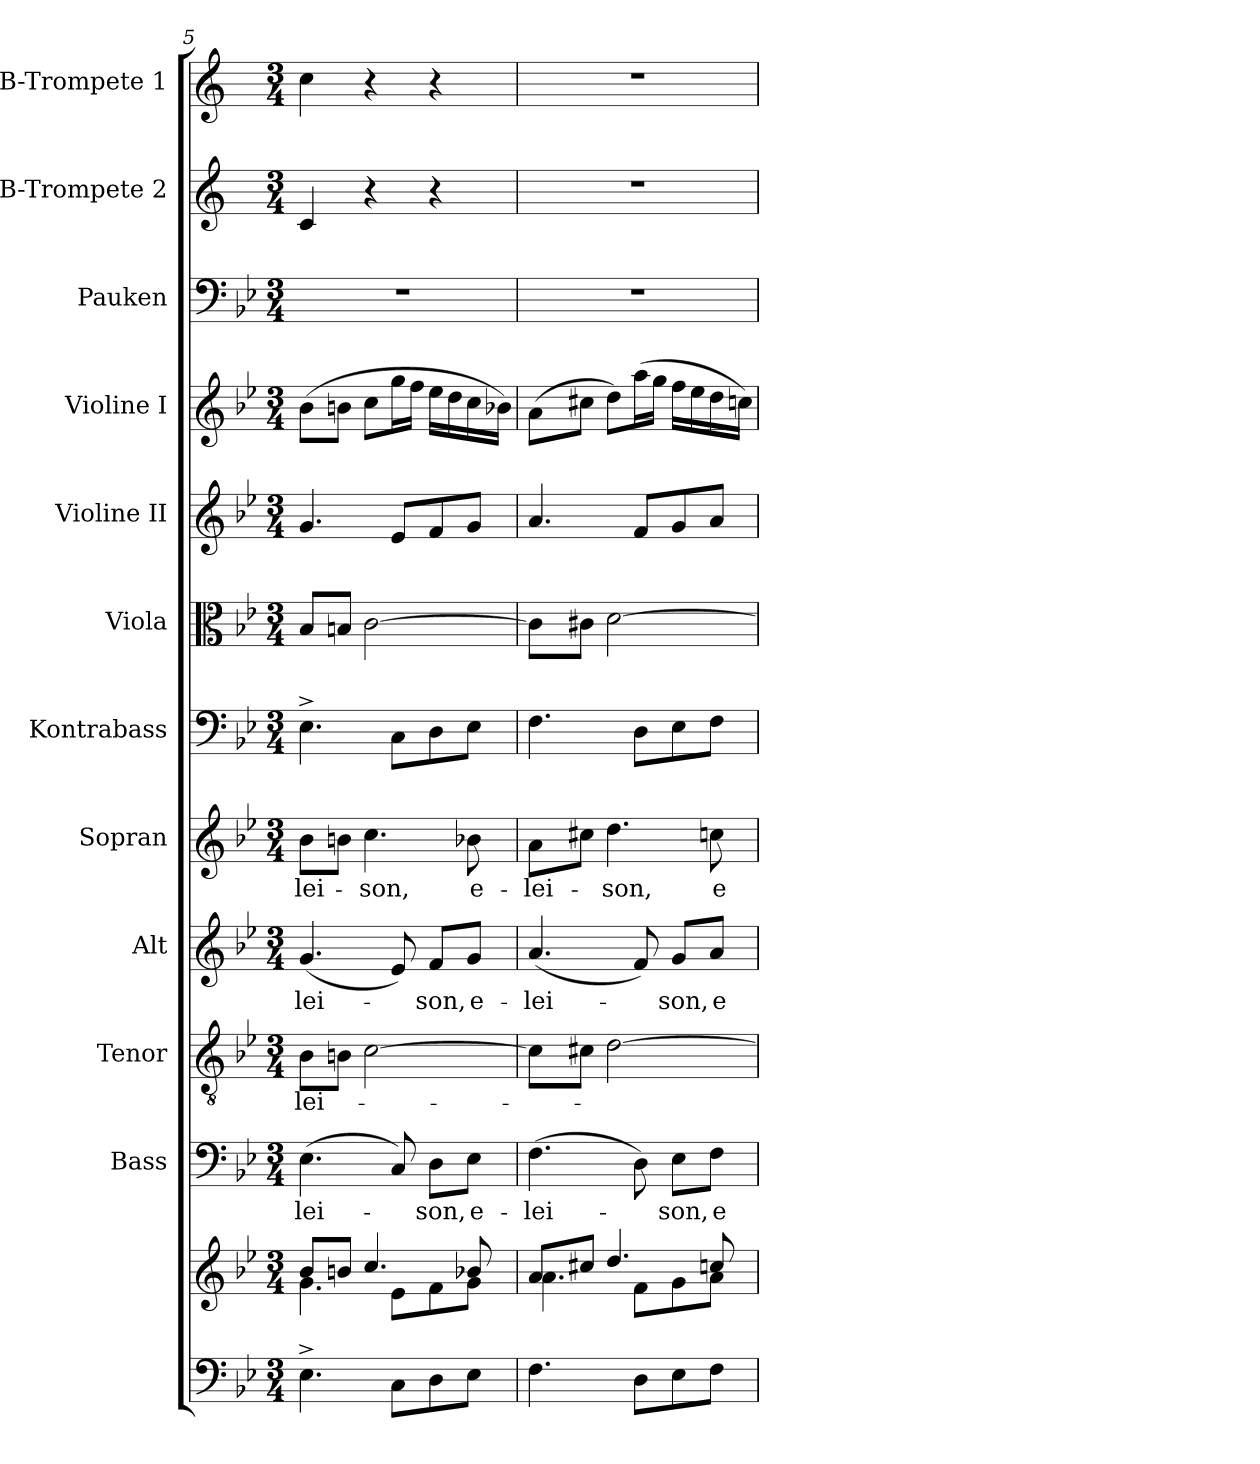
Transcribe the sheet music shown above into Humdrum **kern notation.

**kern	**kern	**kern	**text	**kern	**text	**kern	**text	**kern	**text	**kern	**kern	**kern	**kern	**kern	**kern	**kern
*part12	*part12	*part11	*part11	*part10	*part10	*part9	*part9	*part8	*part8	*part7	*part6	*part5	*part4	*part3	*part2	*part1
*staff13	*staff12	*staff11	*staff11	*staff10	*staff10	*staff9	*staff9	*staff8	*staff8	*staff7	*staff6	*staff5	*staff4	*staff3	*staff2	*staff1
*	*	*I"Bass	*	*I"Tenor	*	*I"Alt	*	*I"Sopran	*	*I"Kontrabass	*I"Viola	*I"Violine II	*I"Violine I	*I"Pauken	*I"B-Trompete 2	*I"B-Trompete 1
*	*	*I'B.	*	*I'T.	*	*I'A.	*	*I'S.	*	*I'Kb.	*I'Vla.	*I'Vl. II	*I'Vl. I	*I'Pk.	*I'B Trp. 2	*I'B Trp. 1
*clefF4	*clefG2	*clefF4	*	*clefGv2	*	*clefG2	*	*clefG2	*	*clefF4	*clefC3	*clefG2	*clefG2	*clefF4	*clefG2	*clefG2
*	*	*	*	*	*	*	*	*	*	*ITrd7c12	*	*	*	*	*ITrd1c2	*ITrd1c2
*k[b-e-]	*k[b-e-]	*k[b-e-]	*	*k[b-e-]	*	*k[b-e-]	*	*k[b-e-]	*	*k[b-e-]	*k[b-e-]	*k[b-e-]	*k[b-e-]	*k[b-e-]	*k[b-e-]	*k[b-e-]
*B-:	*B-:	*B-:	*	*B-:	*	*B-:	*	*B-:	*	*B-:	*B-:	*B-:	*B-:	*B-:	*B-:	*B-:
*M3/4	*M3/4	*M3/4	*	*M3/4	*	*M3/4	*	*M3/4	*	*M3/4	*M3/4	*M3/4	*M3/4	*M3/4	*M3/4	*M3/4
=5	=5	=5	=5	=5	=5	=5	=5	=5	=5	=5	=5	=5	=5	=5	=5	=5
*	*^	*	*	*	*	*	*	*	*	*	*	*	*	*	*	*
!	!	!	!	!LO:LY:b	!	!LO:LY:b	!	!LO:LY:b	!	!LO:LY:b	!	!	!	!	!	!	!
4.E-^>\	8b-/L	4.g\	(>4.E-\	-lei-	8B-\L	-lei-	(<4.g/	-lei-	8b-\L	-lei-	4.EE-^>\	8B-/L	4.g/	(>8b-\L	2.r	4B-/	4b-\
.	8bn/J	.	.	.	8Bn\J	.	.	.	8bn\J	.	.	8Bn/J	.	8bn\J	.	.	.
!	!	!	!	!	!	!	!	!	!	!LO:LY:b	!	!	!	!	!	!	!
.	4.cc/	.	.	.	[2c\	.	.	.	4.cc\	-son,	.	[2c\	.	8cc\L	.	4r	4r
8C\L	.	8e-\L	8C/)	.	.	.	8e-/)	.	.	.	8CC\L	.	8e-/L	16gg\L	.	.	.
.	.	.	.	.	.	.	.	.	.	.	.	.	.	16ff\JJ	.	.	.
!	!	!	!	!LO:LY:b	!	!	!	!LO:LY:b	!	!	!	!	!	!	!	!	!
8D\	.	8f\	8D\L	-son,	.	.	8f/L	-son,	.	.	8DD\	.	8f/	16ee-\LL	.	4r	4r
.	.	.	.	.	.	.	.	.	.	.	.	.	.	16dd\	.	.	.
!	!	!	!	!LO:LY:b	!	!	!	!LO:LY:b	!	!LO:LY:b	!	!	!	!	!	!	!
8E-\J	8b-X/	8g\J	8E-\J	e-	.	.	8g/J	e-	8b-X\	e-	8EE-\J	.	8g/J	16cc\	.	.	.
.	.	.	.	.	.	.	.	.	.	.	.	.	.	16b-X\JJ)	.	.	.
!!LO:PB:g=z
=6	=6	=6	=6	=6	=6	=6	=6	=6	=6	=6	=6	=6	=6	=6	=6	=6	=6
!	!	!	!	!LO:LY:b	!	!	!	!LO:LY:b	!	!LO:LY:b	!	!	!	!	!	!	!
4.F\	8a/L	4.a\	(>4.F\	-lei-	8c\L]	.	(<4.a/	-lei-	8a\L	-lei-	4.FF\	8c\L]	4.a/	(>8a\L	2.r	2.r	2.r
.	8cc#X/J	.	.	.	8c#X\J	.	.	.	8cc#X\J	.	.	8c#X\J	.	8cc#X\J	.	.	.
!	!	!	!	!	!	!	!	!	!	!LO:LY:b	!	!	!	!	!	!	!
.	4.dd/	.	.	.	[2d\	.	.	.	4.dd\	-son,	.	[2d\	.	8dd\L)	.	.	.
8D\L	.	8f\L	8D\)	.	.	.	8f/)	.	.	.	8DD\L	.	8f/L	(>16aa\L	.	.	.
.	.	.	.	.	.	.	.	.	.	.	.	.	.	16gg\JJ	.	.	.
!	!	!	!	!LO:LY:b	!	!	!	!LO:LY:b	!	!	!	!	!	!	!	!	!
8E-\	.	8g\	8E-\L	-son,	.	.	8g/L	-son,	.	.	8EE-\	.	8g/	16ff\LL	.	.	.
.	.	.	.	.	.	.	.	.	.	.	.	.	.	16ee-\	.	.	.
!	!	!	!	!LO:LY:b	!	!	!	!LO:LY:b	!	!LO:LY:b	!	!	!	!	!	!	!
8F\J	8ccn/	8a\J	8F\J	e-	.	.	8a/J	e-	8ccn\	e-	8FF\J	.	8a/J	16dd\	.	.	.
.	.	.	.	.	.	.	.	.	.	.	.	.	.	16ccn\JJ)	.	.	.
*	*v	*v	*	*	*	*	*	*	*	*	*	*	*	*	*	*	*
=	=	=	=	=	=	=	=	=	=	=	=	=	=	=	=	=
*-	*-	*-	*-	*-	*-	*-	*-	*-	*-	*-	*-	*-	*-	*-	*-	*-
